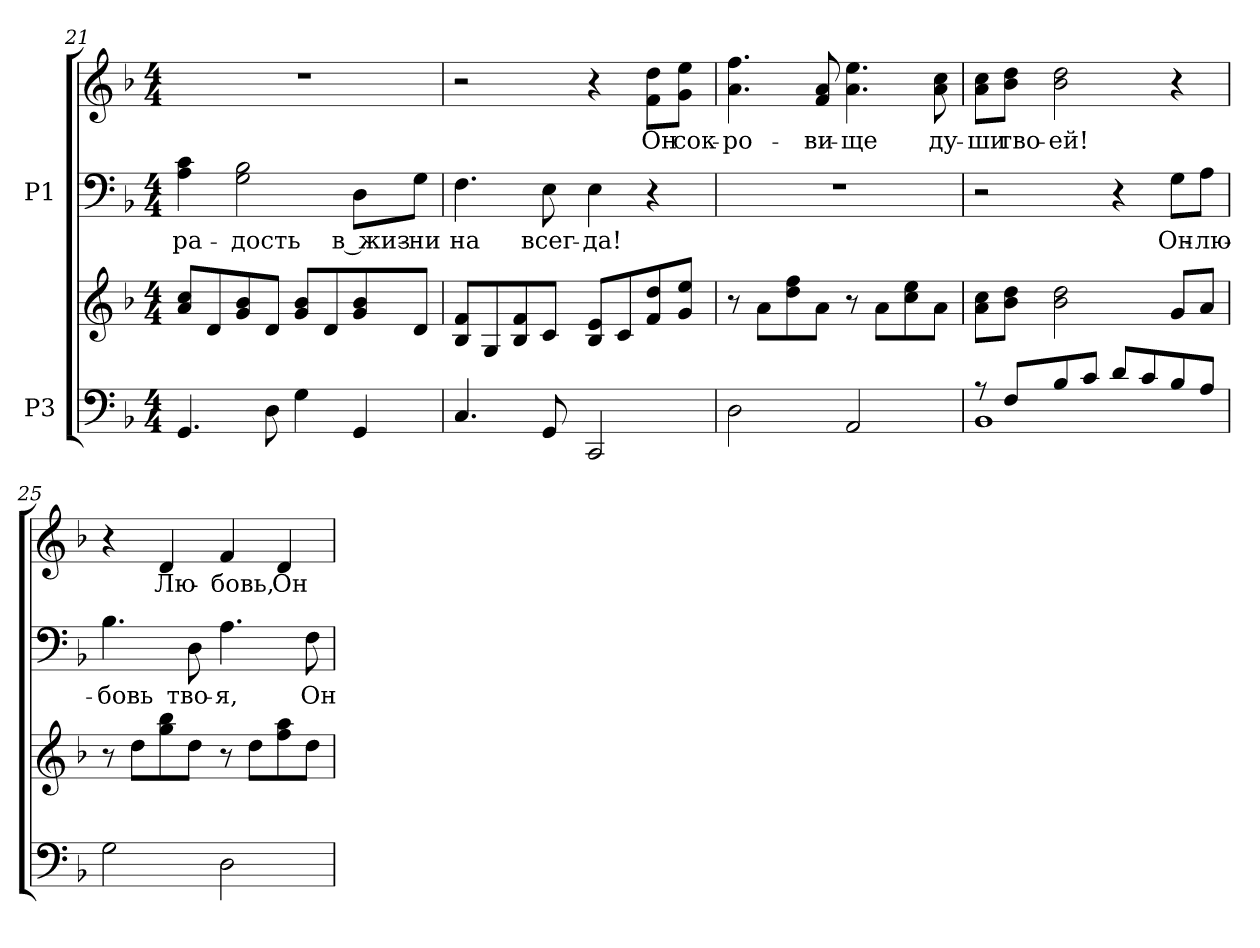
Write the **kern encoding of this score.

**kern	**kern	**kern	**text	**kern	**text
*part2	*part2	*part1	*part1	*part1	*part1
*staff4	*staff3	*staff2	*staff2	*staff1	*staff1
*I"P3	*	*I"P1	*	*	*
!!LO:PB:g=z
*clefF4	*clefG2	*clefF4	*	*clefG2	*
*k[b-]	*k[b-]	*k[b-]	*	*k[b-]	*
*F:	*F:	*F:	*	*F:	*
*M4/4	*M4/4	*M4/4	*	*M4/4	*
=21	=21	=21	=21	=21	=21
!	!	!	!LO:LY:a:color=#000000	!	!
4.GGi/	8ai/ 8cciL	4Ai\ 4ci	ра-	1r	.
.	8di/	.	.	.	.
!	!	!	!LO:LY:a:color=#000000	!	!
.	8gi/ 8b-i	2Gi\ 2B-i	-дость	.	.
8Di\	8di/J	.	.	.	.
4Gi\	8gi/ 8b-iL	.	.	.	.
.	8di/	.	.	.	.
!	!	!	!LO:LY:a:color=#000000	!	!
4GGi/	8gi/ 8b-i	8Di\L	в жиз-	.	.
!	!	!	!LO:LY:a:color=#000000	!	!
.	8di/J	8Gi\J	-ни	.	.
=22	=22	=22	=22	=22	=22
!	!	!	!LO:LY:a:color=#000000	!	!
4.Ci/	8B-i/ 8fiL	4.Fi\	на	2r	.
.	8Gi/	.	.	.	.
.	8B-i/ 8fi	.	.	.	.
!	!	!	!LO:LY:a:color=#000000	!	!
8GGi/	8ci/J	8Ei\	всег-	.	.
!	!	!	!LO:LY:a:color=#000000	!	!
2CCi/	8B-i/ 8eiL	4Ei\	-да!	4r	.
.	8ci/	.	.	.	.
!	!	!	!	!	!LO:LY:b:color=#000000
.	8fi/ 8ddi	4r	.	8fi\ 8ddiL	Он
!	!	!	!	!	!LO:LY:b:color=#000000
.	8gi/ 8eeiJ	.	.	8gi\ 8eeiJ	сок-
=23	=23	=23	=23	=23	=23
!	!	!	!	!	!LO:LY:b:color=#000000
2Di\	8r	1r	.	4.ai\ 4.ffi	-ро-
.	8ai\L	.	.	.	.
.	8ddi\ 8ffi	.	.	.	.
!	!	!	!	!	!LO:LY:b:color=#000000
.	8ai\J	.	.	8fi/ 8ai	-ви-
!	!	!	!	!	!LO:LY:b:color=#000000
2AAi/	8r	.	.	4.ai\ 4.eei	-ще
.	8ai\L	.	.	.	.
.	8cci\ 8eei	.	.	.	.
!	!	!	!	!	!LO:LY:b:color=#000000
.	8ai\J	.	.	8ai\ 8cci	ду-
!!LO:LB:g=z
=24	=24	=24	=24	=24	=24
*^	*	*	*	*	*
!	!	!	!	!	!	!LO:LY:b:color=#000000
8r	1BB-i	8ai\ 8cciL	2r	.	8ai\ 8cciL	-ши
!	!	!	!	!	!	!LO:LY:b:color=#000000
8Fi/L	.	8b-i\ 8ddiJ	.	.	8b-i\ 8ddiJ	тво-
!	!	!	!	!	!	!LO:LY:b:color=#000000
8B-i/	.	2b-i\ 2ddi	.	.	2b-i\ 2ddi	-ей!
8ci/J	.	.	.	.	.	.
8di/L	.	.	4r	.	.	.
8ci/	.	.	.	.	.	.
!	!	!	!	!LO:LY:a:color=#000000	!	!
8B-i/	.	8gi/L	8Gi\L	Он-	4r	.
!	!	!	!	!LO:LY:a:color=#000000	!	!
8Ai/J	.	8ai/J	8Ai\J	-лю-	.	.
*v	*v	*	*	*	*	*
=25	=25	=25	=25	=25	=25
!	!	!	!LO:LY:a:color=#000000	!	!
2Gi\	8r	4.B-i\	-бовь	4r	.
.	8ddi\L	.	.	.	.
!	!	!	!	!	!LO:LY:b:color=#000000
.	8ggi\ 8bb-i	.	.	4di/	Лю-
!	!	!	!LO:LY:a:color=#000000	!	!
.	8ddi\J	8Di\	тво-	.	.
!	!	!	!LO:LY:a:color=#000000	!	!
!	!	!	!	!	!LO:LY:b:color=#000000
2Di\	8r	4.Ai\	-я,	4fi/	-бовь,
.	8ddi\L	.	.	.	.
!	!	!	!	!	!LO:LY:b:color=#000000
.	8ffi\ 8aai	.	.	4di/	Он
!	!	!	!LO:LY:a:color=#000000	!	!
.	8ddi\J	8Fi\	Он	.	.
=	=	=	=	=	=
*-	*-	*-	*-	*-	*-
